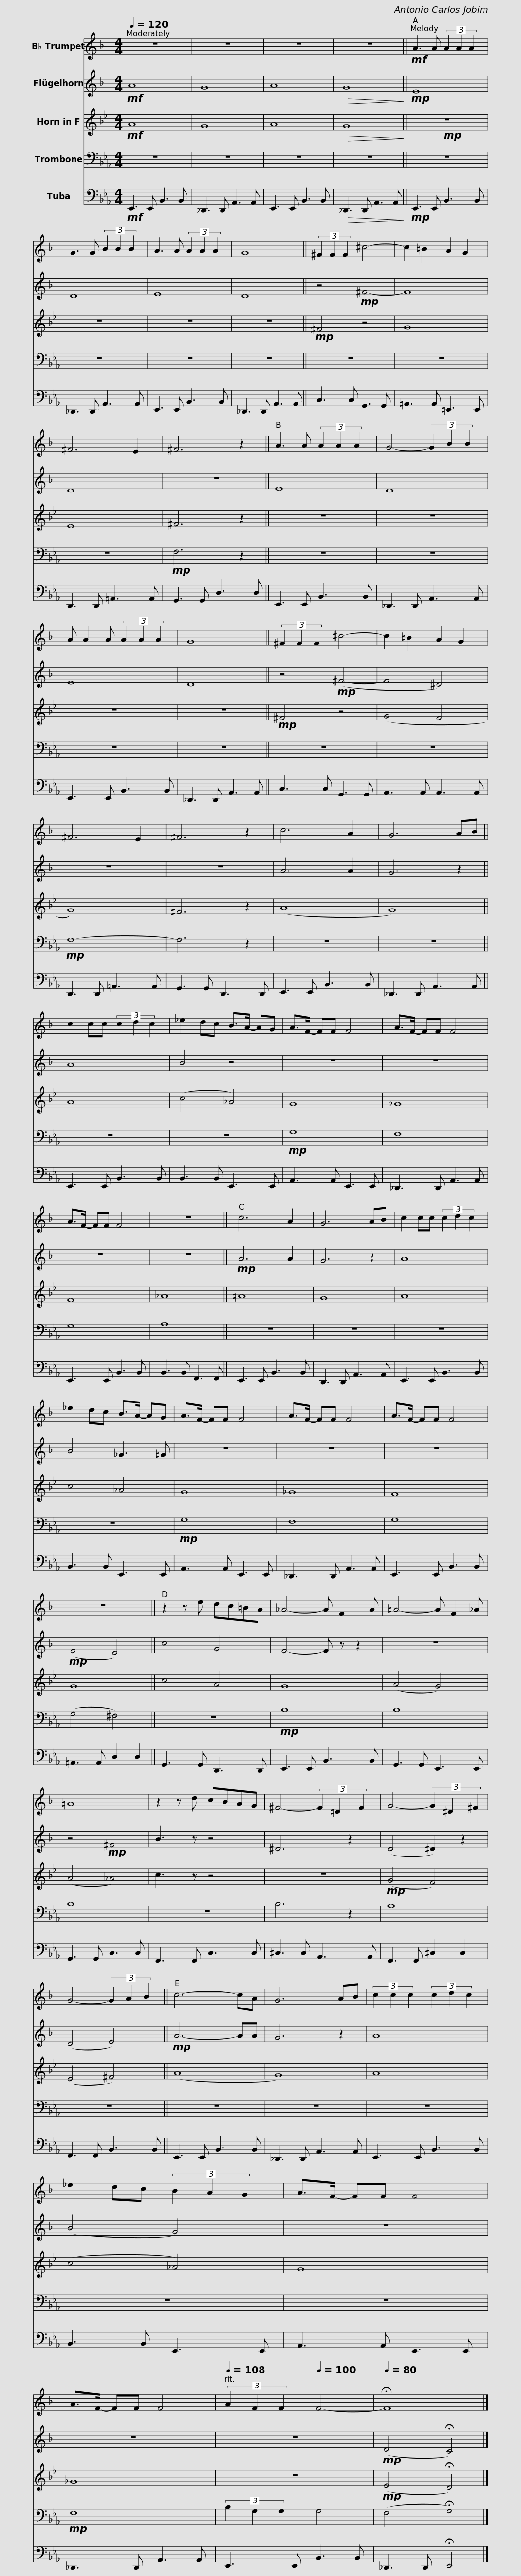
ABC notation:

X:1
%%score 1 2 3 4 5
L:1/8
Q:1/4=120
M:4/4
I:linebreak $
K:Eb
V:1 treble transpose=-2
V:2 treble transpose=-2
V:3 treble transpose=-7
V:4 bass
V:5 bass
V:1
[K:F] z8 | z8 | z8 | z8 ||!mf! A3 A (3A2 A2 A2 |$ %5
 G3 G (3B2 B2 B2 | A3 A (3A2 A2 A2 | G8 || (3^F2 F2 F2 ^c4- | c2 =B2 A2 G2 |$ %10
 ^F6 E2 | ^F6 z2 || A3 A (3A2 A2 A2 | G4- (3G2 B2 B2 | A A2 A (3A2 A2 A2 |$ %15
 G8 || (3^F2 F2 F2 ^c4- | c2 =B2 A2 G2 | ^F6 E2 | ^F6 z2 |$ %20
 c6 A2 | G6 AB || c2 cc (3c2 d2 c2 | _e2 dc B>A- AG | A>F- FF F4 |$ %25
 A>F- FF F4 | A>F- FF F4 | z8 || c6 A2 | G6 AB |$ %30
 c2 cc (3c2 d2 c2 | _e2 dc B>A- AG | A>F- FF F4 | A>F- FF F4 | A>F- FF F4 |$ %35
 z8 || z2 z e dc=BA | _A4- A F2 A | =A4- A F2 _A | =A8 |$ %40
 z2 z d cBAG | ^F4- (3F2 =D2 F2 | G4- (3G2 ^D2 ^F2 | G4- (3G2 A2 B2 || c6- cA |$ %45
 G6 AB | (3c2 c2 c2 (3c2 d2 c2 | _e2 dc (3B2 A2 G2 | A>F- FF F4 | A>F- FF F4 |$ %50
[Q:1/4=108] (3A2 F2 F2[Q:1/4=100] F4- |[Q:1/4=80] !fermata!F8 |] %52
V:2
[K:F]!mf! A8 | G8 | A8 |!>(! G8!>)! ||!mp! E8 |$ %5
 D8 | E8 | D8 || z4!mp! ^F4- | F8 |$ %10
 D8 | z8 || E8 | D8 | E8 |$ %15
 D8 || z4!mp! (^F4- | F4 ^D4) | z8 | z8 |$ %20
 A6 A2 | G6 z2 || A8 | B4 z4 | z8 |$ %25
 z8 | z8 | z8 ||!mp! A6 A2 | G6 z2 |$ %30
 A8 | B4 _G3 =G | z8 | z8 | z8 |$ %35
!mp! (F4 E4) || c4 G4 | F4- F z z2 | z8 | z4!mp! ^F4 |$ %40
 B3 z z4 | ^D6 z2 | (D4 ^D2) z2 | (D4 E4) ||!mp! A6- AA |$ %45
 G6 z2 | A8 | (B4 G4) | z8 | z8 |$ %50
 z8 |!mp! (D4 !fermata!C4) |] %52
V:3
[K:Bb]!mf! A8 | G8 | A8 |!>(! G8!>)! ||!mp! z8 |$ %5
 z8 | z8 | z8 ||!mp! ^F4 z4 | G8 |$ %10
 E8 | ^F6 z2 || z8 | z8 | z8 |$ %15
 z8 ||!mp! ^F4 z4 | (G4 F4 | G8) | ^F6 z2 |$ %20
 (A8 | G8) || A8 | (c4 _A4) | G8 |$ %25
 _G8 | F8 | _A8 || =A8 | G8 |$ %30
 A8 | c4 _A4 | G8 | _G8 | F8 |$ %35
 G8 || c4 A4 | G8 | (A4 G4) | (A4 _A4) |$ %40
 c3 z z4 | z8 |!mp! (G4 F4) | (E4 ^F4) || (A8 |$ %45
 G8) | A8 | (c4 _A4) | G8 | _G8 |$ %50
 z8 |!mp! (E4 !fermata!D4) |] %52
V:4
 z8 | z8 | z8 | z8 || z8 |$ %5
 z8 | z8 | z8 || z8 | z8 |$ %10
 z8 |!mp! F,6 z2 || z8 | z8 | z8 |$ %15
 z8 || z8 | z8 |!mp! F,8- | F,6 z2 |$ %20
 z8 | z8 || z8 | z8 |!mp! G,8 |$ %25
 F,8 | G,8 | A,8 || z8 | z8 |$ %30
 z8 | z8 |!mp! G,8 | F,8 | G,8 |$ %35
 (G,4 ^F,4) || z8 |!mp! B,8 | B,8 | B,8 |$ %40
 z8 | B,6 z2 | A,8 | z8 || z8 |$ %45
 z8 | z8 | z8 | z8 |!mp! F,8 |$ %50
 (3B,2 G,2 G,2 G,4 | (F,4 !fermata!G,4) |] %52
V:5
!mf! E,,3 E,, B,,3 B,, | _D,,3 D,, A,,3 A,, | E,,3 E,, B,,3 B,, |!>(! _D,,3 D,, A,,3 A,,!>)! ||!mp! E,,3 E,, B,,3 B,, |$ %5
 _D,,3 D,, A,,3 A,, | E,,3 E,, B,,3 B,, | _D,,3 D,, A,,3 A,, || C,3 C, G,,3 G,, | =A,,3 A,, =E,,3 E,, |$ %10
 D,,3 D,, =A,,3 A,, | G,,3 G,, D,3 D, || E,,3 E,, B,,3 B,, | _D,,3 D,, A,,3 A,, | E,,3 E,, B,,3 B,, |$ %15
 _D,,3 D,, A,,3 A,, || C,3 C, G,,3 G,, | A,,3 A,, A,,3 A,, | D,,3 D,, =A,,3 A,, | G,,3 G,, D,,3 D,, |$ %20
 E,,3 E,, B,,3 B,, | _D,,3 D,, A,,3 A,, || E,,3 E,, B,,3 B,, | B,,3 B,, E,,3 E,, | A,,3 A,, E,,3 E,, |$ %25
 _D,,3 D,, A,,3 A,, | E,,3 E,, B,,3 B,, | B,,3 B,, F,,3 F,, || E,,3 E,, B,,3 B,, | D,,3 D,, A,,3 A,, |$ %30
 E,,3 E,, B,,3 B,, | B,,3 B,, E,,3 E,, | A,,3 A,, E,,3 E,, | _D,,3 D,, A,,3 A,, | E,,3 E,, B,,3 B,, |$ %35
 =A,,3 A,, D,2 D,2 || G,,3 G,, D,,3 D,, | E,,3 E,, B,,3 B,, | G,,3 G,, E,,3 E,, | G,,3 G,, C,3 C, |$ %40
 F,,3 F,, C,3 C, | ^C,3 C, A,,3 A,, | F,,3 F,, ^C,2 C,2 | F,,3 F,, B,,3 B,, || E,,3 E,, B,,3 B,, |$ %45
 _D,,3 D,, A,,3 A,, | E,,3 E,, B,,3 B,, | B,,3 B,, E,,3 E,, | A,,3 A,, E,,3 E,, | _D,,3 D,, A,,3 A,, |$ %50
 E,,3 E,, B,,3 B,, | _D,,3 D,, !fermata!E,,4 |] %52
